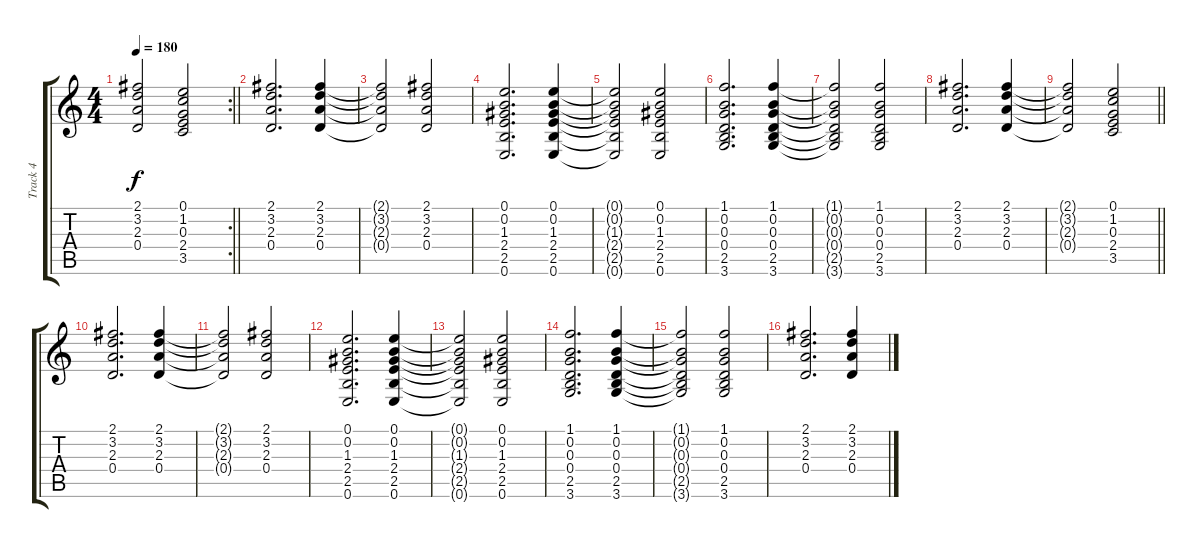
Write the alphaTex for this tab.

\track ("Track 4" "Track 4") {instrument overdrivenguitar}
\staff {score tabs}
\tuning (E4 B3 G3 D3 A2 E2) {hide}
\rc 2
\ts (4 4)
\tempo 180
\clef g2
\barLineRight lightlight
\ks c
(2.1{t} 3.2{t} 2.3{t} 0.4{t}).2{dy f} (0.1 1.2 0.3 2.4 3.5).2 |
(2.1 3.2 2.3 0.4).2{d} (2.1 3.2 2.3 0.4).4 |
(2.1{t} 3.2{t} 2.3{t} 0.4{t}).2 (2.1 3.2 2.3 0.4).2 |
(0.1 0.2 1.3 2.4 2.5 0.6).2{d} (0.1 0.2 1.3 2.4 2.5 0.6).4 |
(0.1{t} 0.2{t} 1.3{t} 2.4{t} 2.5{t} 0.6{t}).2 (0.1 0.2 1.3 2.4 2.5 0.6).2 |
(1.1 0.2 0.3 0.4 2.5 3.6).2{d} (1.1 0.2 0.3 0.4 2.5 3.6).4 |
(1.1{t} 0.2{t} 0.3{t} 0.4{t} 2.5{t} 3.6{t}).2 (1.1 0.2 0.3 0.4 2.5 3.6).2 |
(2.1 3.2 2.3 0.4).2{d} (2.1 3.2 2.3 0.4).4 |
\barLineRight lightlight
(2.1{t} 3.2{t} 2.3{t} 0.4{t}).2 (0.1 1.2 0.3 2.4 3.5).2 |
(2.1 3.2 2.3 0.4).2{d} (2.1 3.2 2.3 0.4).4 |
(2.1{t} 3.2{t} 2.3{t} 0.4{t}).2 (2.1 3.2 2.3 0.4).2 |
(0.1 0.2 1.3 2.4 2.5 0.6).2{d} (0.1 0.2 1.3 2.4 2.5 0.6).4 |
(0.1{t} 0.2{t} 1.3{t} 2.4{t} 2.5{t} 0.6{t}).2 (0.1 0.2 1.3 2.4 2.5 0.6).2 |
(1.1 0.2 0.3 0.4 2.5 3.6).2{d} (1.1 0.2 0.3 0.4 2.5 3.6).4 |
(1.1{t} 0.2{t} 0.3{t} 0.4{t} 2.5{t} 3.6{t}).2 (1.1 0.2 0.3 0.4 2.5 3.6).2 |
(2.1 3.2 2.3 0.4).2{d} (2.1 3.2 2.3 0.4).4
